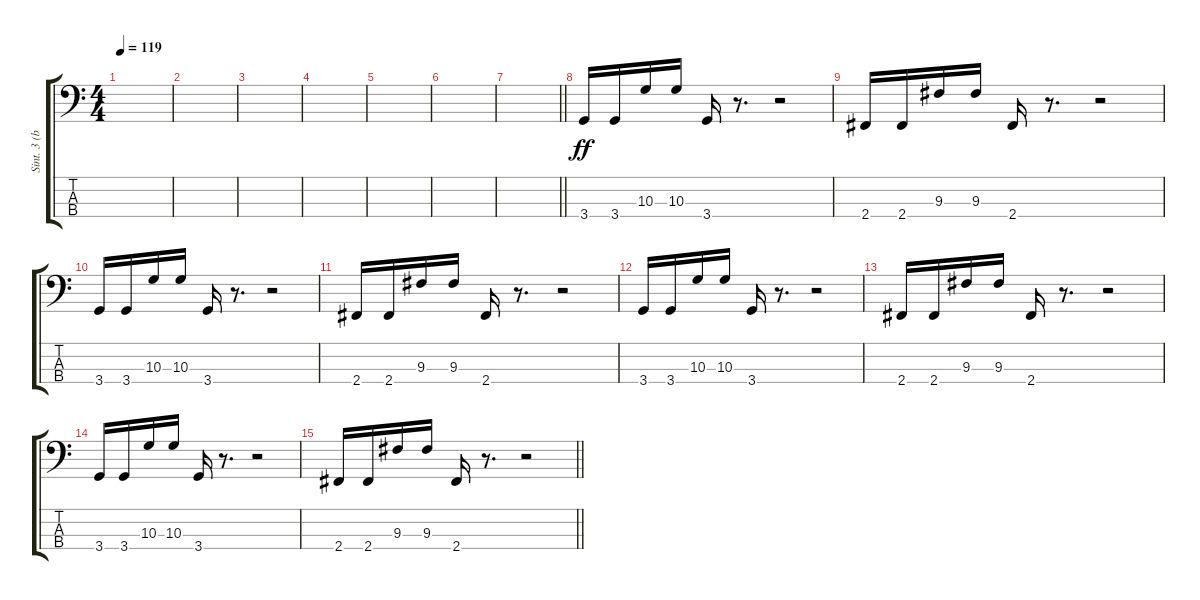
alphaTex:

\track ("Sint. 3 (basso)" "Sint. 3 (b") {instrument synthbass2}
\staff {score tabs}
\tuning (G2 D2 A1 E1) {hide}
\ts (4 4)
\tempo 119
\clef f4
\ks c
|
|
|
|
|
|
\barLineRight lightlight
|
3.4.16{dy ff volume 9 instrument synthbass2} 3.4.16 10.3.16 10.3.16 3.4.16 r.8{d} r.2 |
2.4.16 2.4.16 9.3.16 9.3.16 2.4.16 r.8{d} r.2 |
3.4.16 3.4.16 10.3.16 10.3.16 3.4.16 r.8{d} r.2 |
2.4.16 2.4.16 9.3.16 9.3.16 2.4.16 r.8{d} r.2 |
3.4.16 3.4.16 10.3.16 10.3.16 3.4.16 r.8{d} r.2 |
2.4.16 2.4.16 9.3.16 9.3.16 2.4.16 r.8{d} r.2 |
3.4.16 3.4.16 10.3.16 10.3.16 3.4.16 r.8{d} r.2 |
\barLineRight lightlight
2.4.16 2.4.16 9.3.16 9.3.16 2.4.16 r.8{d} r.2
